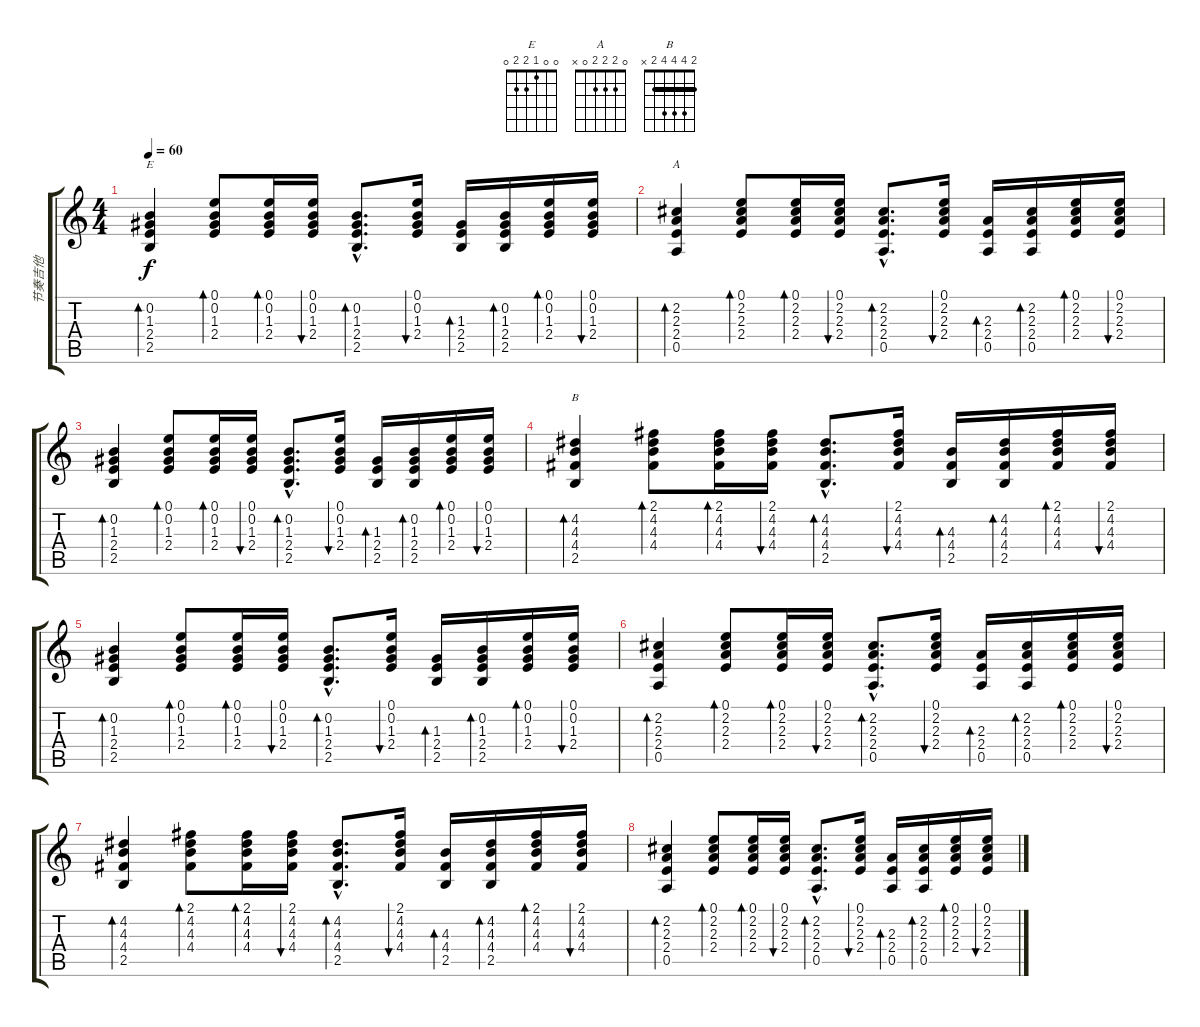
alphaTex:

\track ("节奏吉他" "节奏吉他") {instrument acousticguitarnylon}
\staff {score tabs}
\tuning (E4 B3 G3 D3 A2 E2) {hide}
\chord ("E" 0 0 1 2 2 0)
\chord ("A" 0 2 2 2 0 x)
\chord ("B" 2 4 4 4 2 x) {barre 2}
\ts (4 4)
\tempo 60
\clef g2
\ks c
(0.2 1.3 2.4 2.5).4{bd 30 ch "E" dy f} (0.1 0.2 1.3 2.4).8{bd 30} (0.1 0.2 1.3 2.4).16{bd 60} (0.1 0.2 1.3 2.4).16{bu 60} (0.2{hac} 1.3{hac} 2.4{hac} 2.5{hac}).8{d bd 30} (0.1 0.2 1.3 2.4).16{bu 60} (1.3 2.4 2.5).16{bd 60} (0.2 1.3 2.4 2.5).16{bd 60} (0.1 0.2 1.3 2.4).16{bd 30} (0.1 0.2 1.3 2.4).16{bu 30} |
(2.2 2.3 2.4 0.5).4{bd 30 ch "A"} (0.1 2.2 2.3 2.4).8{bd 30} (0.1 2.2 2.3 2.4).16{bd 60} (0.1 2.2 2.3 2.4).16{bu 60} (2.2{hac} 2.3{hac} 2.4{hac} 0.5{hac}).8{d bd 30} (0.1 2.2 2.3 2.4).16{bu 60} (2.3 2.4 0.5).16{bd 60} (2.2 2.3 2.4 0.5).16{bd 60} (0.1 2.2 2.3 2.4).16{bd 30} (0.1 2.2 2.3 2.4).16{bu 30} |
(0.2 1.3 2.4 2.5).4{bd 30} (0.1 0.2 1.3 2.4).8{bd 30} (0.1 0.2 1.3 2.4).16{bd 60} (0.1 0.2 1.3 2.4).16{bu 60} (0.2{hac} 1.3{hac} 2.4{hac} 2.5{hac}).8{d bd 30} (0.1 0.2 1.3 2.4).16{bu 60} (1.3 2.4 2.5).16{bd 60} (0.2 1.3 2.4 2.5).16{bd 60} (0.1 0.2 1.3 2.4).16{bd 30} (0.1 0.2 1.3 2.4).16{bu 30} |
(4.2 4.3 4.4 2.5).4{bd 30 ch "B"} (2.1 4.2 4.3 4.4).8{bd 30} (2.1 4.2 4.3 4.4).16{bd 60} (2.1 4.2 4.3 4.4).16{bu 60} (4.2{hac} 4.3{hac} 4.4{hac} 2.5{hac}).8{d bd 30} (2.1 4.2 4.3 4.4).16{bu 60} (4.3 4.4 2.5).16{bd 60} (4.2 4.3 4.4 2.5).16{bd 60} (2.1 4.2 4.3 4.4).16{bd 30} (2.1 4.2 4.3 4.4).16{bu 30} |
(0.2 1.3 2.4 2.5).4{bd 30} (0.1 0.2 1.3 2.4).8{bd 30} (0.1 0.2 1.3 2.4).16{bd 60} (0.1 0.2 1.3 2.4).16{bu 60} (0.2{hac} 1.3{hac} 2.4{hac} 2.5{hac}).8{d bd 30} (0.1 0.2 1.3 2.4).16{bu 60} (1.3 2.4 2.5).16{bd 60} (0.2 1.3 2.4 2.5).16{bd 60} (0.1 0.2 1.3 2.4).16{bd 30} (0.1 0.2 1.3 2.4).16{bu 30} |
(2.2 2.3 2.4 0.5).4{bd 30} (0.1 2.2 2.3 2.4).8{bd 30} (0.1 2.2 2.3 2.4).16{bd 60} (0.1 2.2 2.3 2.4).16{bu 60} (2.2{hac} 2.3{hac} 2.4{hac} 0.5{hac}).8{d bd 30} (0.1 2.2 2.3 2.4).16{bu 60} (2.3 2.4 0.5).16{bd 60} (2.2 2.3 2.4 0.5).16{bd 60} (0.1 2.2 2.3 2.4).16{bd 30} (0.1 2.2 2.3 2.4).16{bu 30} |
(4.2 4.3 4.4 2.5).4{bd 30} (2.1 4.2 4.3 4.4).8{bd 30} (2.1 4.2 4.3 4.4).16{bd 60} (2.1 4.2 4.3 4.4).16{bu 60} (4.2{hac} 4.3{hac} 4.4{hac} 2.5{hac}).8{d bd 30} (2.1 4.2 4.3 4.4).16{bu 60} (4.3 4.4 2.5).16{bd 60} (4.2 4.3 4.4 2.5).16{bd 60} (2.1 4.2 4.3 4.4).16{bd 30} (2.1 4.2 4.3 4.4).16{bu 30} |
(2.2 2.3 2.4 0.5).4{bd 30} (0.1 2.2 2.3 2.4).8{bd 30} (0.1 2.2 2.3 2.4).16{bd 60} (0.1 2.2 2.3 2.4).16{bu 60} (2.2{hac} 2.3{hac} 2.4{hac} 0.5{hac}).8{d bd 30} (0.1 2.2 2.3 2.4).16{bu 60} (2.3 2.4 0.5).16{bd 60} (2.2 2.3 2.4 0.5).16{bd 60} (0.1 2.2 2.3 2.4).16{bd 30} (0.1 2.2 2.3 2.4).16{bu 30}
